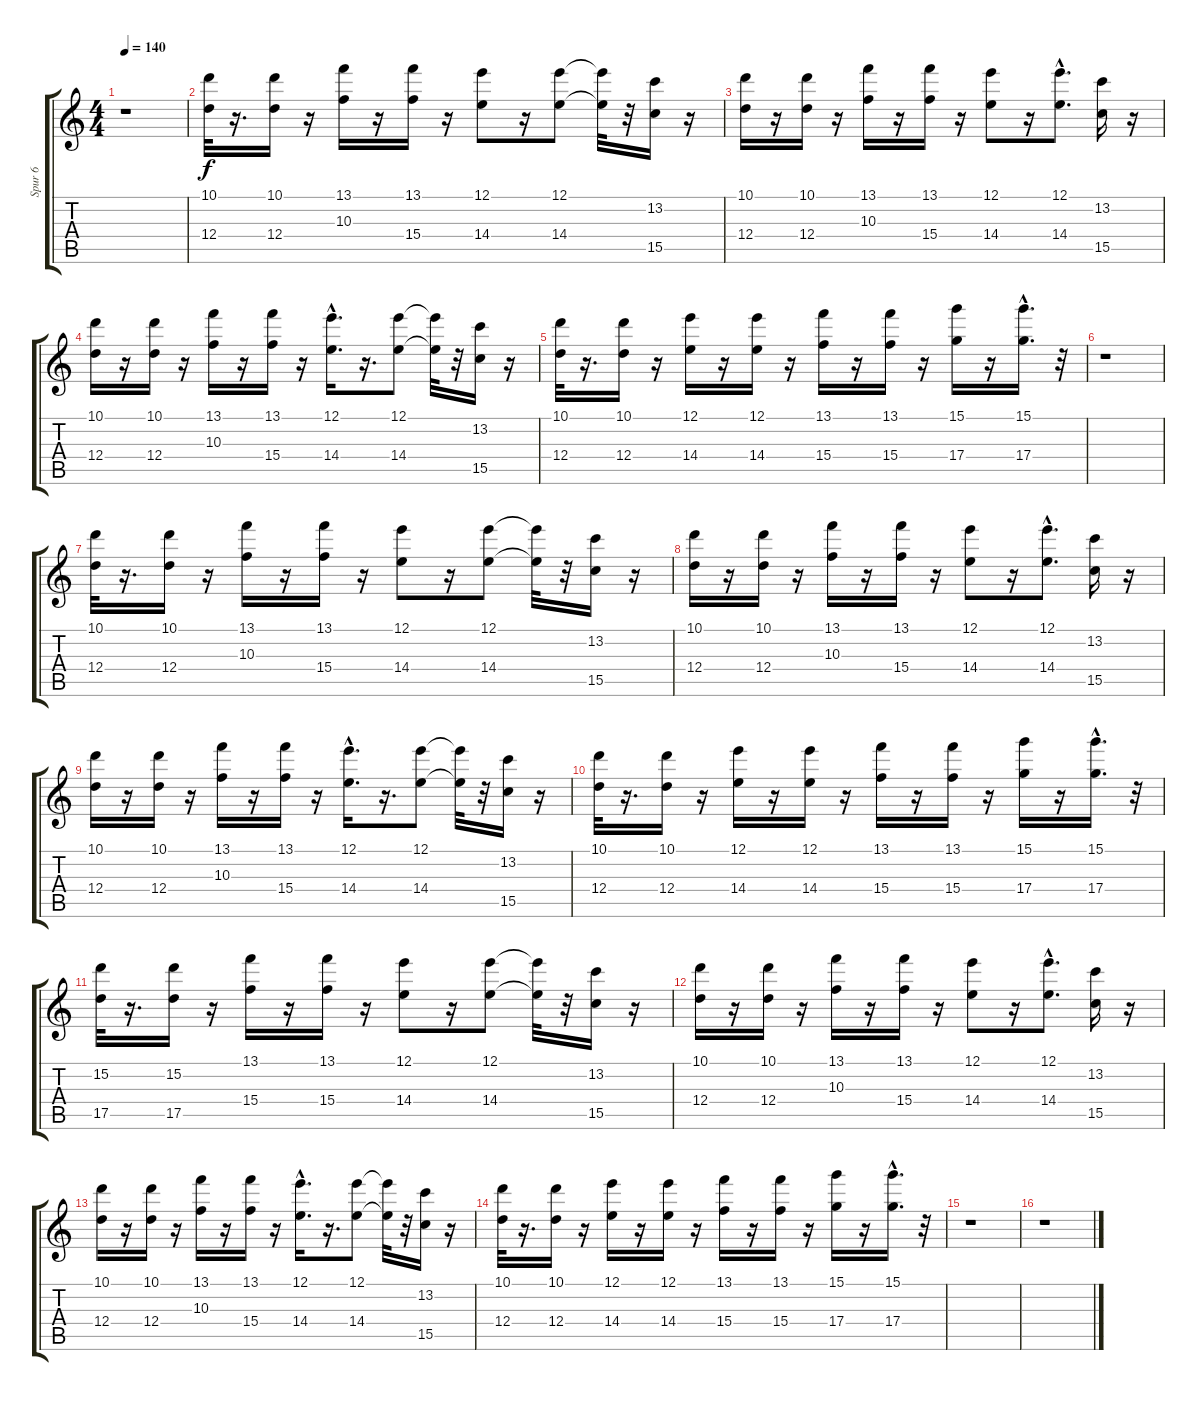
\track ("Spur 6" "Spur 6") {instrument synthbass1}
\staff {score tabs}
\tuning (E4 B3 G3 D3 A2 E2) {hide}
\ts (4 4)
\tempo 140
\clef g2
\ks c
r.1{dy f instrument synthbass1} |
(10.1 12.4).32 r.16{d} (10.1 12.4).16 r.16 (13.1 10.3).16 r.16 (13.1 15.4).16 r.16 (12.1 14.4).8 r.16 (12.1 14.4).8 (12.1{t} 14.4{t}).32 r.32 (13.2 15.5).16 r.16 |
(10.1 12.4).16 r.16 (10.1 12.4).16 r.16 (13.1 10.3).16 r.16 (13.1 15.4).16 r.16 (12.1 14.4).8 r.16 (12.1{hac} 14.4{hac}).8{d} (13.2 15.5).16 r.16 |
(10.1 12.4).16 r.16 (10.1 12.4).16 r.16 (13.1 10.3).16 r.16 (13.1 15.4).16 r.16 (12.1{hac} 14.4{hac}).16{d} r.16{d} (12.1 14.4).8 (12.1{t} 14.4{t}).32 r.32 (13.2 15.5).16 r.16 |
(10.1 12.4).32 r.16{d} (10.1 12.4).16 r.16 (12.1 14.4).16 r.16 (12.1 14.4).16 r.16 (13.1 15.4).16 r.16 (13.1 15.4).16 r.16 (15.1 17.4).16 r.16 (15.1{hac} 17.4{hac}).16{d} r.32 |
r.1 |
(10.1 12.4).32 r.16{d} (10.1 12.4).16 r.16 (13.1 10.3).16 r.16 (13.1 15.4).16 r.16 (12.1 14.4).8 r.16 (12.1 14.4).8 (12.1{t} 14.4{t}).32 r.32 (13.2 15.5).16 r.16 |
(10.1 12.4).16 r.16 (10.1 12.4).16 r.16 (13.1 10.3).16 r.16 (13.1 15.4).16 r.16 (12.1 14.4).8 r.16 (12.1{hac} 14.4{hac}).8{d} (13.2 15.5).16 r.16 |
(10.1 12.4).16 r.16 (10.1 12.4).16 r.16 (13.1 10.3).16 r.16 (13.1 15.4).16 r.16 (12.1{hac} 14.4{hac}).16{d} r.16{d} (12.1 14.4).8 (12.1{t} 14.4{t}).32 r.32 (13.2 15.5).16 r.16 |
(10.1 12.4).32 r.16{d} (10.1 12.4).16 r.16 (12.1 14.4).16 r.16 (12.1 14.4).16 r.16 (13.1 15.4).16 r.16 (13.1 15.4).16 r.16 (15.1 17.4).16 r.16 (15.1{hac} 17.4{hac}).16{d} r.32 |
(15.2 17.5).32 r.16{d} (15.2 17.5).16 r.16 (13.1 15.4).16 r.16 (13.1 15.4).16 r.16 (12.1 14.4).8 r.16 (12.1 14.4).8 (12.1{t} 14.4{t}).32 r.32 (13.2 15.5).16 r.16 |
(10.1 12.4).16 r.16 (10.1 12.4).16 r.16 (13.1 10.3).16 r.16 (13.1 15.4).16 r.16 (12.1 14.4).8 r.16 (12.1{hac} 14.4{hac}).8{d} (13.2 15.5).16 r.16 |
(10.1 12.4).16 r.16 (10.1 12.4).16 r.16 (13.1 10.3).16 r.16 (13.1 15.4).16 r.16 (12.1{hac} 14.4{hac}).16{d} r.16{d} (12.1 14.4).8 (12.1{t} 14.4{t}).32 r.32 (13.2 15.5).16 r.16 |
(10.1 12.4).32 r.16{d} (10.1 12.4).16 r.16 (12.1 14.4).16 r.16 (12.1 14.4).16 r.16 (13.1 15.4).16 r.16 (13.1 15.4).16 r.16 (15.1 17.4).16 r.16 (15.1{hac} 17.4{hac}).16{d} r.32 |
r.1 |
r.1
